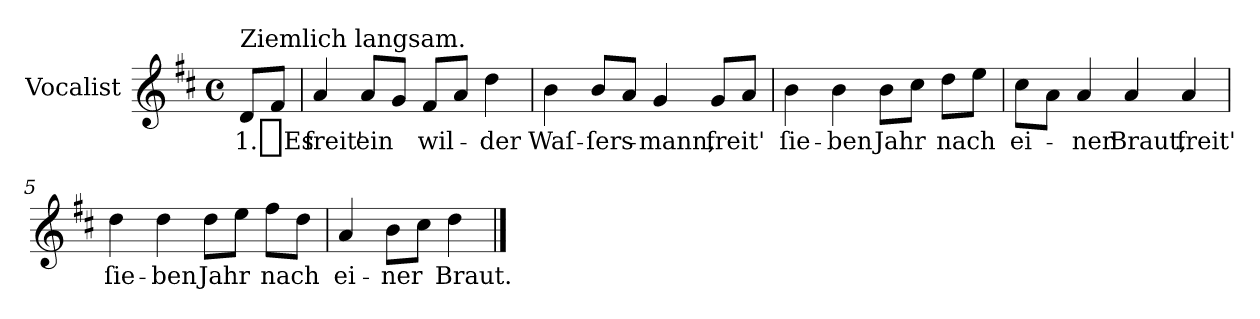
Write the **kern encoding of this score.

**kern	**text
*part1	*part1
*staff1	*staff1
*I"Vocalist	*
*k[f#c#]	*
*D:	*
*M4/4	*
*met(c)	*
=	=
!LO:TX:a:t=Ziemlich langsam.	!
8dL	1._Es
8f#J	.
=1	=1
4a	freit'
8aL	ein
8gJ	.
8f#L	wil-
8aJ	.
4dd	-der
=2	=2
4b	Waſ-
8bL	-ſers-
8aJ	.
4g	-mann,
8gL	freit'
8aJ	.
=3	=3
4b	ſie-
4b	-ben
8bL	Jahr
8cc#J	.
8ddL	nach
8eeJ	.
=4	=4
8cc#L	ei-
8aJ	.
4a	-ner
4a	Braut,
4a	freit'
=5	=5
4dd	ſie-
4dd	-ben
8ddL	Jahr
8eeJ	.
8ff#L	nach
8ddJ	.
=6	=6
4a	ei-
8bL	-ner
8cc#J	.
4dd	Braut.
==	==
*-	*-
